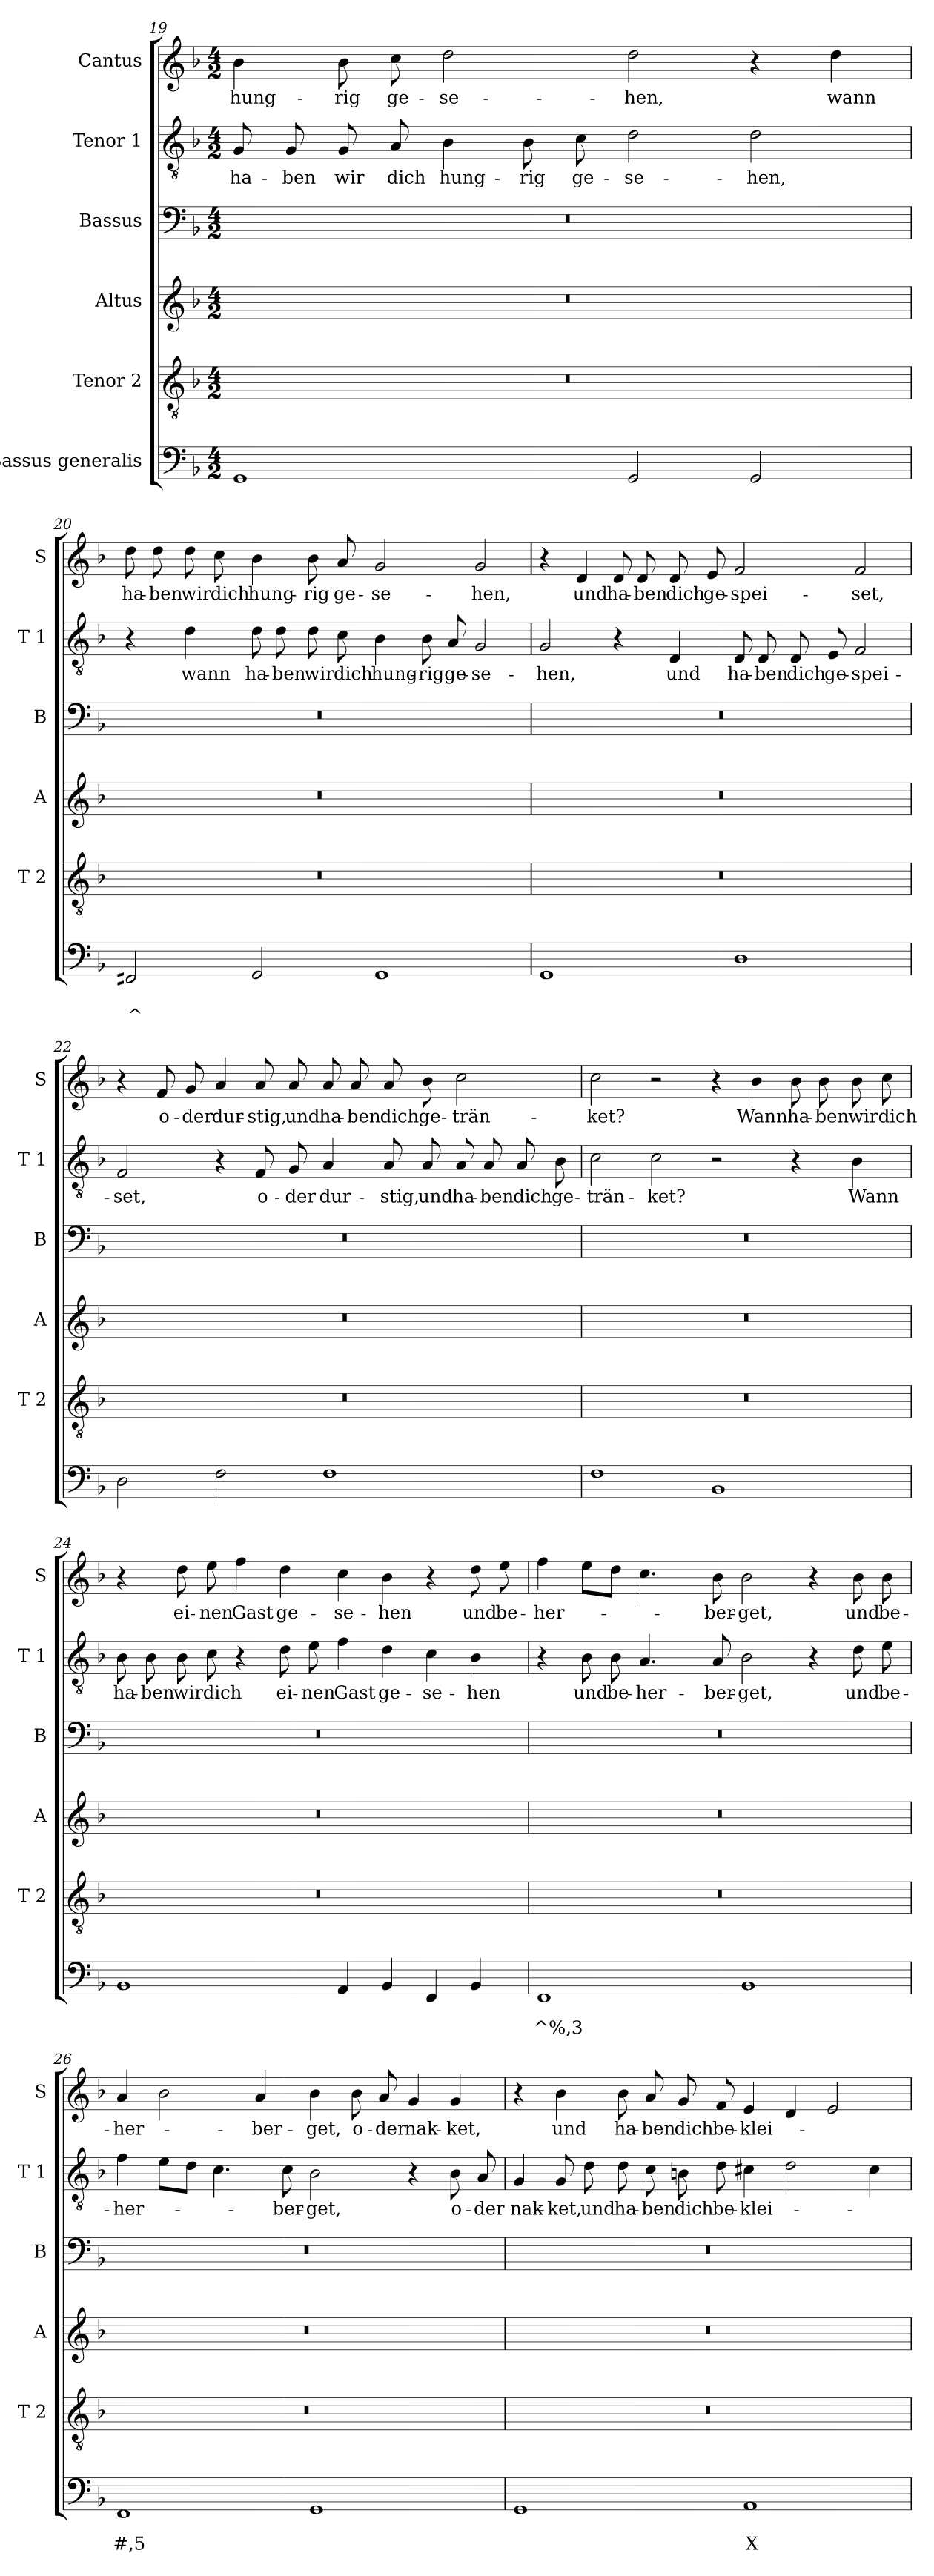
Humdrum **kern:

**kern	**text	**text	**kern	**kern	**kern	**kern	**text	**kern	**text
*part6	*part6	*part6	*part5	*part4	*part3	*part2	*part2	*part1	*part1
*staff6	*staff6	*staff6	*staff5	*staff4	*staff3	*staff2	*staff2	*staff1	*staff1
*I"Bassus generalis	*	*	*I"Tenor 2	*I"Altus	*I"Bassus	*I"Tenor 1	*	*I"Cantus	*
*	*	*	*I'T 2	*I'A	*I'B	*I'T 1	*	*I'S	*
!!LO:PB:g=z
*clefF4	*	*	*clefGv2	*clefG2	*clefF4	*clefGv2	*	*clefG2	*
*k[b-]	*	*	*k[b-]	*k[b-]	*k[b-]	*k[b-]	*	*k[b-]	*
*F:	*	*	*F:	*F:	*F:	*F:	*	*F:	*
*M4/2	*	*	*M4/2	*M4/2	*M4/2	*M4/2	*	*M4/2	*
=19	=19	=19	=19	=19	=19	=19	=19	=19	=19
!	!	!	!	!	!	!	!LO:LY:b	!	!LO:LY:b
1GG	.	.	0r	0r	0r	8G/	ha-	4b-\	hung-
!	!	!	!	!	!	!	!LO:LY:b	!	!
.	.	.	.	.	.	8G/	-ben	.	.
!	!	!	!	!	!	!	!LO:LY:b	!	!LO:LY:b
.	.	.	.	.	.	8G/	wir	8b-\	-rig
!	!	!	!	!	!	!	!LO:LY:b	!	!LO:LY:b
.	.	.	.	.	.	8A/	dich	8cc\	ge-
!	!	!	!	!	!	!	!LO:LY:b	!	!LO:LY:b
.	.	.	.	.	.	4B-\	hung-	2dd\	-se-
!	!	!	!	!	!	!	!LO:LY:b	!	!
.	.	.	.	.	.	8B-\	-rig	.	.
!	!	!	!	!	!	!	!LO:LY:b	!	!
.	.	.	.	.	.	8c\	ge-	.	.
!	!	!	!	!	!	!	!LO:LY:b	!	!LO:LY:b
2GG/	.	.	.	.	.	2d\	-se-	2dd\	-hen,
!	!	!	!	!	!	!	!LO:LY:b	!	!
2GG/	.	.	.	.	.	2d\	-hen,	4r	.
!	!	!	!	!	!	!	!	!	!LO:LY:b
.	.	.	.	.	.	.	.	4dd\	wann
=20	=20	=20	=20	=20	=20	=20	=20	=20	=20
!	!	!LO:LY:b	!	!	!	!	!	!	!LO:LY:b
2FF#X/	.	^	0r	0r	0r	4r	.	8dd\	ha-
!	!	!	!	!	!	!	!	!	!LO:LY:b
.	.	.	.	.	.	.	.	8dd\	-ben
!	!	!	!	!	!	!	!LO:LY:b	!	!LO:LY:b
.	.	.	.	.	.	4d\	wann	8dd\	wir
!	!	!	!	!	!	!	!	!	!LO:LY:b
.	.	.	.	.	.	.	.	8cc\	dich
!	!	!	!	!	!	!	!LO:LY:b	!	!LO:LY:b
2GG/	.	.	.	.	.	8d\	ha-	4b-\	hung-
!	!	!	!	!	!	!	!LO:LY:b	!	!
.	.	.	.	.	.	8d\	-ben	.	.
!	!	!	!	!	!	!	!LO:LY:b	!	!LO:LY:b
.	.	.	.	.	.	8d\	wir	8b-\	-rig
!	!	!	!	!	!	!	!LO:LY:b	!	!LO:LY:b
.	.	.	.	.	.	8c\	dich	8a/	ge-
!	!	!	!	!	!	!	!LO:LY:b	!	!LO:LY:b
1GG	.	.	.	.	.	4B-\	hung-	2g/	-se-
!	!	!	!	!	!	!	!LO:LY:b	!	!
.	.	.	.	.	.	8B-\	-rig	.	.
!	!	!	!	!	!	!	!LO:LY:b	!	!
.	.	.	.	.	.	8A/	ge-	.	.
!	!	!	!	!	!	!	!LO:LY:b	!	!LO:LY:b
.	.	.	.	.	.	2G/	-se-	2g/	-hen,
!!LO:LB:g=z
=21	=21	=21	=21	=21	=21	=21	=21	=21	=21
!	!	!	!	!	!	!	!LO:LY:b	!	!
1GG	.	.	0r	0r	0r	2G/	-hen,	4r	.
!	!	!	!	!	!	!	!	!	!LO:LY:b
.	.	.	.	.	.	.	.	4d/	und
!	!	!	!	!	!	!	!	!	!LO:LY:b
.	.	.	.	.	.	4r	.	8d/	ha-
!	!	!	!	!	!	!	!	!	!LO:LY:b
.	.	.	.	.	.	.	.	8d/	-ben
!	!	!	!	!	!	!	!LO:LY:b	!	!LO:LY:b
.	.	.	.	.	.	4D/	und	8d/	dich
!	!	!	!	!	!	!	!	!	!LO:LY:b
.	.	.	.	.	.	.	.	8e/	ge-
!	!	!	!	!	!	!	!LO:LY:b	!	!LO:LY:b
1D	.	.	.	.	.	8D/	ha-	2f/	-spei-
!	!	!	!	!	!	!	!LO:LY:b	!	!
.	.	.	.	.	.	8D/	-ben	.	.
!	!	!	!	!	!	!	!LO:LY:b	!	!
.	.	.	.	.	.	8D/	dich	.	.
!	!	!	!	!	!	!	!LO:LY:b	!	!
.	.	.	.	.	.	8E/	ge-	.	.
!	!	!	!	!	!	!	!LO:LY:b	!	!LO:LY:b
.	.	.	.	.	.	2F/	-spei-	2f/	-set,
=22	=22	=22	=22	=22	=22	=22	=22	=22	=22
!	!	!	!	!	!	!	!LO:LY:b	!	!
2D\	.	.	0r	0r	0r	2F/	-set,	4r	.
!	!	!	!	!	!	!	!	!	!LO:LY:b
.	.	.	.	.	.	.	.	8f/	o-
!	!	!	!	!	!	!	!	!	!LO:LY:b
.	.	.	.	.	.	.	.	8g/	-der
!	!	!	!	!	!	!	!	!	!LO:LY:b
2F\	.	.	.	.	.	4r	.	4a/	dur-
!	!	!	!	!	!	!	!LO:LY:b	!	!LO:LY:b
.	.	.	.	.	.	8F/	o-	8a/	-stig,
!	!	!	!	!	!	!	!LO:LY:b	!	!LO:LY:b
.	.	.	.	.	.	8G/	-der	8a/	und
!	!	!	!	!	!	!	!LO:LY:b	!	!LO:LY:b
1F	.	.	.	.	.	4A/	dur-	8a/	ha-
!	!	!	!	!	!	!	!	!	!LO:LY:b
.	.	.	.	.	.	.	.	8a/	-ben
!	!	!	!	!	!	!	!LO:LY:b	!	!LO:LY:b
.	.	.	.	.	.	8A/	-stig,	8a/	dich
!	!	!	!	!	!	!	!LO:LY:b	!	!LO:LY:b
.	.	.	.	.	.	8A/	und	8b-\	ge-
!	!	!	!	!	!	!	!LO:LY:b	!	!LO:LY:b
.	.	.	.	.	.	8A/	ha-	2cc\	-trän-
!	!	!	!	!	!	!	!LO:LY:b	!	!
.	.	.	.	.	.	8A/	-ben	.	.
!	!	!	!	!	!	!	!LO:LY:b	!	!
.	.	.	.	.	.	8A/	dich	.	.
!	!	!	!	!	!	!	!LO:LY:b	!	!
.	.	.	.	.	.	8B-\	ge-	.	.
!!LO:LB:g=z
=23	=23	=23	=23	=23	=23	=23	=23	=23	=23
!	!	!	!	!	!	!	!LO:LY:b	!	!LO:LY:b
1F	.	.	0r	0r	0r	2c\	-trän-	2cc\	-ket?
!	!	!	!	!	!	!	!LO:LY:b	!	!
.	.	.	.	.	.	2c\	-ket?	2r	.
1BB-	.	.	.	.	.	2r	.	4r	.
!	!	!	!	!	!	!	!	!	!LO:LY:b
.	.	.	.	.	.	.	.	4b-\	Wann
!	!	!	!	!	!	!	!	!	!LO:LY:b
.	.	.	.	.	.	4r	.	8b-\	ha-
!	!	!	!	!	!	!	!	!	!LO:LY:b
.	.	.	.	.	.	.	.	8b-\	-ben
!	!	!	!	!	!	!	!LO:LY:b	!	!LO:LY:b
.	.	.	.	.	.	4B-\	Wann	8b-\	wir
!	!	!	!	!	!	!	!	!	!LO:LY:b
.	.	.	.	.	.	.	.	8cc\	dich
=24	=24	=24	=24	=24	=24	=24	=24	=24	=24
!	!	!	!	!	!	!	!LO:LY:b	!	!
1BB-	.	.	0r	0r	0r	8B-\	ha-	4r	.
!	!	!	!	!	!	!	!LO:LY:b	!	!
.	.	.	.	.	.	8B-\	-ben	.	.
!	!	!	!	!	!	!	!LO:LY:b	!	!LO:LY:b
.	.	.	.	.	.	8B-\	wir	8dd\	ei-
!	!	!	!	!	!	!	!LO:LY:b	!	!LO:LY:b
.	.	.	.	.	.	8c\	dich	8ee\	-nen
!	!	!	!	!	!	!	!	!	!LO:LY:b
.	.	.	.	.	.	4r	.	4ff\	Gast
!	!	!	!	!	!	!	!LO:LY:b	!	!LO:LY:b
.	.	.	.	.	.	8d\	ei-	4dd\	ge-
!	!	!	!	!	!	!	!LO:LY:b	!	!
.	.	.	.	.	.	8e\	-nen	.	.
!	!	!	!	!	!	!	!LO:LY:b	!	!LO:LY:b
4AA/	.	.	.	.	.	4f\	Gast	4cc\	-se-
!	!	!	!	!	!	!	!LO:LY:b	!	!LO:LY:b
4BB-/	.	.	.	.	.	4d\	ge-	4b-\	-hen
!	!	!	!	!	!	!	!LO:LY:b	!	!
4FF/	.	.	.	.	.	4c\	-se-	4r	.
!	!	!	!	!	!	!	!LO:LY:b	!	!LO:LY:b
4BB-/	.	.	.	.	.	4B-\	-hen	8dd\	und
!	!	!	!	!	!	!	!	!	!LO:LY:b
.	.	.	.	.	.	.	.	8ee\	be-
=25	=25	=25	=25	=25	=25	=25	=25	=25	=25
*^	*	*	*	*	*	*	*	*	*
!	!	!	!LO:LY:b	!	!	!	!	!	!	!LO:LY:b
1FF	4ryy	.	^%,3	0r	0r	0r	4r	.	4ff\	-her-
!	!	!	!LO:LY:b	!	!	!	!	!LO:LY:b	!	!
.	4ryy	.	^,4	.	.	.	8B-\	und	8ee\L	.
!	!	!	!	!	!	!	!	!LO:LY:b	!	!
.	.	.	.	.	.	.	8B-\	be-	8dd\J	.
!	!	!	!LO:LY:b	!	!	!	!	!LO:LY:b	!	!
.	4ryy	.	%,3	.	.	.	4.A/	-her-	4.cc\	.
.	4ryy	.	.	.	.	.	.	.	.	.
!	!	!	!	!	!	!	!	!LO:LY:b	!	!LO:LY:b
.	.	.	.	.	.	.	8A/	-ber-	8b-\	-ber-
!	!	!	!	!	!	!	!	!LO:LY:b	!	!LO:LY:b
1BB-	1ryy	.	.	.	.	.	2B-\	-get,	2b-\	-get,
.	.	.	.	.	.	.	4r	.	4r	.
!	!	!	!	!	!	!	!	!LO:LY:b	!	!LO:LY:b
.	.	.	.	.	.	.	8d\	und	8b-\	und
!	!	!	!	!	!	!	!	!LO:LY:b	!	!LO:LY:b
.	.	.	.	.	.	.	8e\	be-	8b-\	be-
!!LO:LB:g=z
=26	=26	=26	=26	=26	=26	=26	=26	=26	=26	=26
!	!	!	!LO:LY:b	!	!	!	!	!LO:LY:b	!	!LO:LY:b
1FF	4ryy	.	#,5	0r	0r	0r	4f\	-her-	4a/	-her-
!	!	!	!LO:LY:b	!	!	!	!	!	!	!
.	4ryy	.	$,6	.	.	.	8e\L	.	2b-\	.
.	.	.	.	.	.	.	8d\J	.	.	.
!	!	!	!LO:LY:b	!	!	!	!	!	!	!
.	4ryy	.	5	.	.	.	4.c\	.	.	.
!	!	!	!LO:LY:b	!	!	!	!	!	!	!LO:LY:b
.	4ryy	.	#	.	.	.	.	.	4a/	-ber-
!	!	!	!	!	!	!	!	!LO:LY:b	!	!
.	.	.	.	.	.	.	8c\	-ber-	.	.
!	!	!	!	!	!	!	!	!LO:LY:b	!	!LO:LY:b
1GG	1ryy	.	.	.	.	.	2B-\	-get,	4b-\	-get,
!	!	!	!	!	!	!	!	!	!	!LO:LY:b
.	.	.	.	.	.	.	.	.	8b-\	o-
!	!	!	!	!	!	!	!	!	!	!LO:LY:b
.	.	.	.	.	.	.	.	.	8a/	-der
!	!	!	!	!	!	!	!	!	!	!LO:LY:b
.	.	.	.	.	.	.	4r	.	4g/	nak-
!	!	!	!	!	!	!	!	!LO:LY:b	!	!LO:LY:b
.	.	.	.	.	.	.	8B-\	o-	4g/	-ket,
!	!	!	!	!	!	!	!	!LO:LY:b	!	!
.	.	.	.	.	.	.	8A/	-der	.	.
*v	*v	*	*	*	*	*	*	*	*	*
=27	=27	=27	=27	=27	=27	=27	=27	=27	=27
!	!	!	!	!	!	!	!LO:LY:b	!	!
1GG	.	.	0r	0r	0r	4G/	nak-	4r	.
!	!	!	!	!	!	!	!LO:LY:b	!	!LO:LY:b
.	.	.	.	.	.	8G/	-ket,	4b-\	und
!	!	!	!	!	!	!	!LO:LY:b	!	!
.	.	.	.	.	.	8d\	und	.	.
!	!	!	!	!	!	!	!LO:LY:b	!	!LO:LY:b
.	.	.	.	.	.	8d\	ha-	8b-\	ha-
!	!	!	!	!	!	!	!LO:LY:b	!	!LO:LY:b
.	.	.	.	.	.	8c\	-ben	8a/	-ben
!	!	!	!	!	!	!	!LO:LY:b	!	!LO:LY:b
.	.	.	.	.	.	8Bn\	dich	8g/	dich
!	!	!	!	!	!	!	!LO:LY:b	!	!LO:LY:b
.	.	.	.	.	.	8d\	be-	8f/	be-
!	!	!LO:LY:b	!	!	!	!	!LO:LY:b	!	!LO:LY:b
1AA	.	X	.	.	.	4c#X\	-klei-	4e/	-klei-
.	.	.	.	.	.	2d\	.	4d/	.
.	.	.	.	.	.	.	.	2e/	.
.	.	.	.	.	.	4c#\	.	.	.
=	=	=	=	=	=	=	=	=	=
*-	*-	*-	*-	*-	*-	*-	*-	*-	*-
